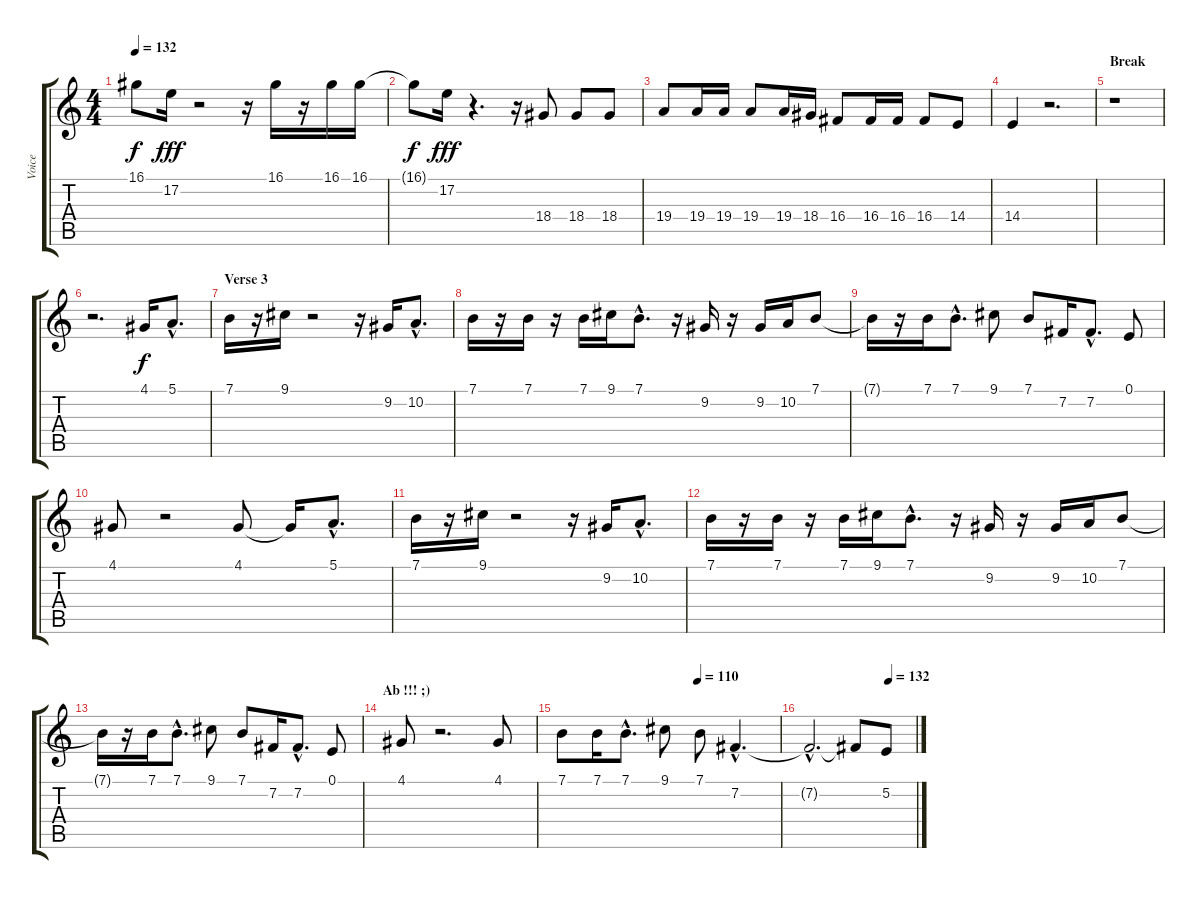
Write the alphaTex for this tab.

\track ("Voice" "Voice") {instrument baritonesax}
\staff {score tabs}
\tuning (E4 B3 G3 D3 A2 E2) {hide}
\ts (4 4)
\tempo 132
\clef g2
\ks c
16.1{t}.8{dy f} 17.2.16{dy fff} r.2 r.16 16.1.16 r.16 16.1.16 16.1.16 |
16.1{t}.8{dy f} 17.2.16{dy fff} r.4{d} r.16 18.4.8 18.4.8 18.4.8 |
19.4.8 19.4.16 19.4.16 19.4.8 19.4.16 18.4.16 16.4.8 16.4.16 16.4.16 16.4.8 14.4.8 |
14.4.4 r.2{d} |
\section ("" "Break")
r.1 |
r.2{d} 4.1.16{dy f} 5.1{hac}.8{d} |
\section ("" "Verse 3")
7.1.16 r.16 9.1.16 r.2 r.16 9.2.16 10.2{hac}.8{d} |
7.1.16 r.16 7.1.16 r.16 7.1.16 9.1.16 7.1{hac}.8{d} r.16 9.2.16 r.16 9.2.16 10.2.16 7.1.8 |
7.1{t}.16 r.16 7.1.16 7.1{hac}.8{d} 9.1.8 7.1.8 7.2.16 7.2{hac}.8{d} 0.1.8 |
4.1.8 r.2 4.1.8 4.1{t}.16 5.1{hac}.8{d} |
7.1.16 r.16 9.1.16 r.2 r.16 9.2.16 10.2{hac}.8{d} |
7.1.16 r.16 7.1.16 r.16 7.1.16 9.1.16 7.1{hac}.8{d} r.16 9.2.16 r.16 9.2.16 10.2.16 7.1.8 |
7.1{t}.16 r.16 7.1.16 7.1{hac}.8{d} 9.1.8 7.1.8 7.2.16 7.2{hac}.8{d} 0.1.8 |
\section ("" "Ab !!! ;)")
4.1.8 r.2{d} 4.1.8 |
\tempo (110 0.625)
7.1.8 7.1.16 7.1{hac}.8{d} 9.1.8 7.1.8 7.2{hac}.4{d} |
\tempo (132 0.75)
7.2{hac t}.2{d} 7.2{t}.8 5.2.8
